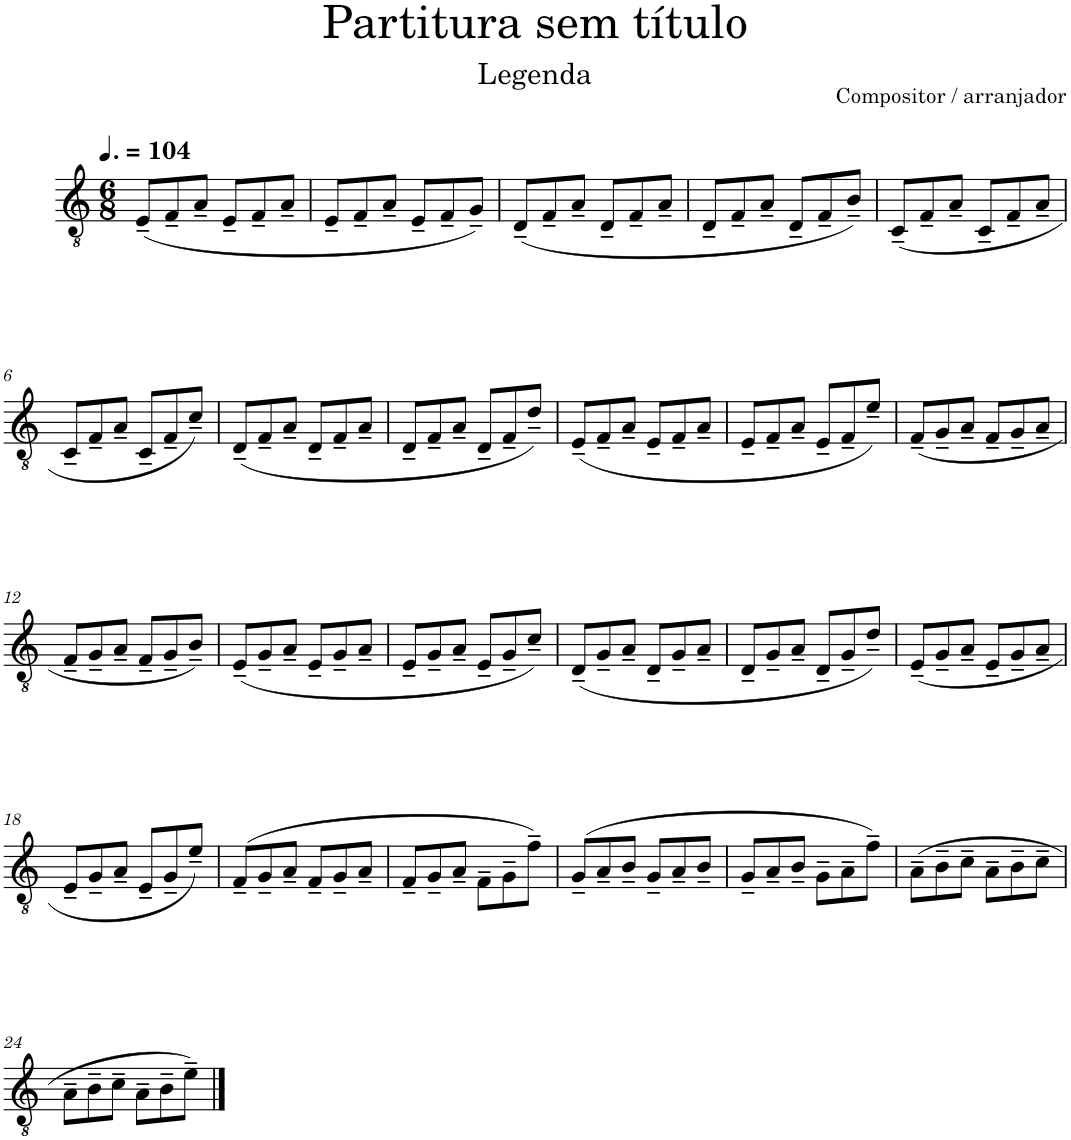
**kern
*part1
*staff1
*I"Guitarra Elétrica
*I'Guit. El.
*clefGv2
*k[]
*M6/8
*MM156
=1
(8E~/L
8F~/
8A~/J
8E~/L
8F~/
8A~/J
=2
8E~/L
8F~/
8A~/J
8E~/L
8F~/
8G~/J)
=3
(8D~/L
8F~/
8A~/J
8D~/L
8F~/
8A~/J
=4
8D~/L
8F~/
8A~/J
8D~/L
8F~/
8B~/J)
=5
(8C~/L
8F~/
8A~/J
8C~/L
8F~/
8A~/J
!!LO:LB:g=z
=6
8C~/L
8F~/
8A~/J
8C~/L
8F~/
8c~/J)
=7
(8D~/L
8F~/
8A~/J
8D~/L
8F~/
8A~/J
=8
8D~/L
8F~/
8A~/J
8D~/L
8F~/
8d~/J)
=9
(8E~/L
8F~/
8A~/J
8E~/L
8F~/
8A~/J
=10
8E~/L
8F~/
8A~/J
8E~/L
8F~/
8e~/J)
=11
(8F~/L
8G~/
8A~/J
8F~/L
8G~/
8A~/J
!!LO:LB:g=z
=12
8F~/L
8G~/
8A~/J
8F~/L
8G~/
8B~/J)
=13
(8E~/L
8G~/
8A~/J
8E~/L
8G~/
8A~/J
=14
8E~/L
8G~/
8A~/J
8E~/L
8G~/
8c~/J)
=15
(8D~/L
8G~/
8A~/J
8D~/L
8G~/
8A~/J
=16
8D~/L
8G~/
8A~/J
8D~/L
8G~/
8d~/J)
=17
(8E~/L
8G~/
8A~/J
8E~/L
8G~/
8A~/J
!!LO:LB:g=z
=18
8E~/L
8G~/
8A~/J
8E~/L
8G~/
8e~/J)
=19
(8F~/L
8G~/
8A~/J
8F~/L
8G~/
8A~/J
=20
8F~/L
8G~/
8A~/J
8F~\L
8G~\
8f~\J)
=21
(8G~/L
8A~/
8B~/J
8G~/L
8A~/
8B~/J
=22
8G~/L
8A~/
8B~/J
8G~\L
8A~\
8f~\J)
=23
(8A~\L
8B~\
8c~\J
8A~\L
8B~\
8c~\J
!!LO:LB:g=z
=24
8A~\L
8B~\
8c~\J
8A~\L
8B~\
8e~\J)
==
*-
